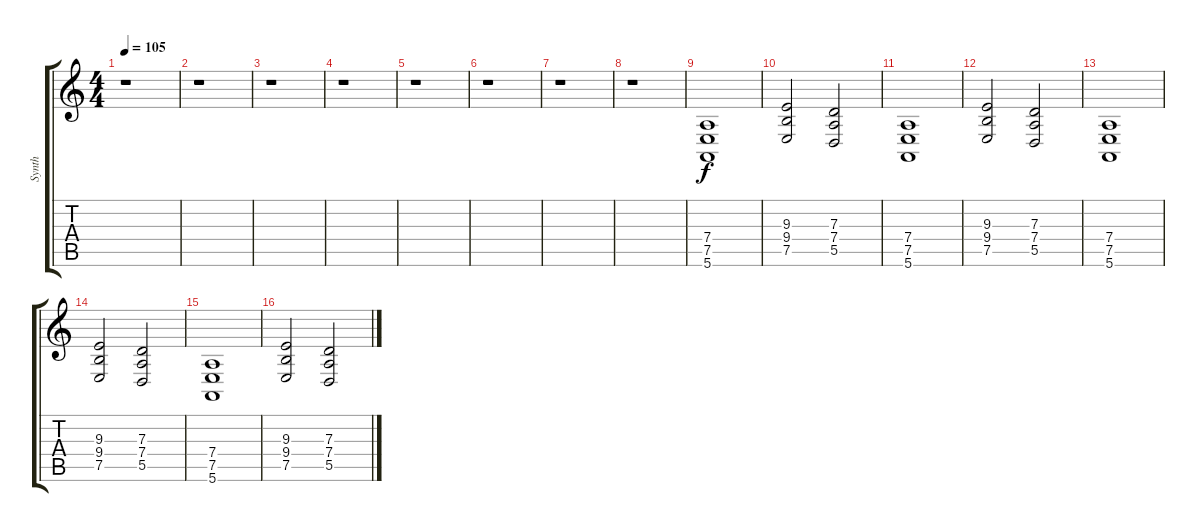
\track ("Synth" "Synth") {instrument stringensemble1}
\staff {score tabs}
\tuning (E4 B3 G3 D3 A2 E2) {hide}
\ts (4 4)
\tempo 105
\clef g2
\ks c
r.1{dy f} |
r.1 |
r.1 |
r.1 |
r.1 |
r.1 |
r.1 |
r.1 |
(7.4 7.5 5.6).1{volume 10} |
(9.3 9.4 7.5).2 (7.3 7.4 5.5).2 |
(7.4 7.5 5.6).1 |
(9.3 9.4 7.5).2 (7.3 7.4 5.5).2 |
(7.4 7.5 5.6).1 |
(9.3 9.4 7.5).2 (7.3 7.4 5.5).2 |
(7.4 7.5 5.6).1 |
(9.3 9.4 7.5).2 (7.3 7.4 5.5).2
